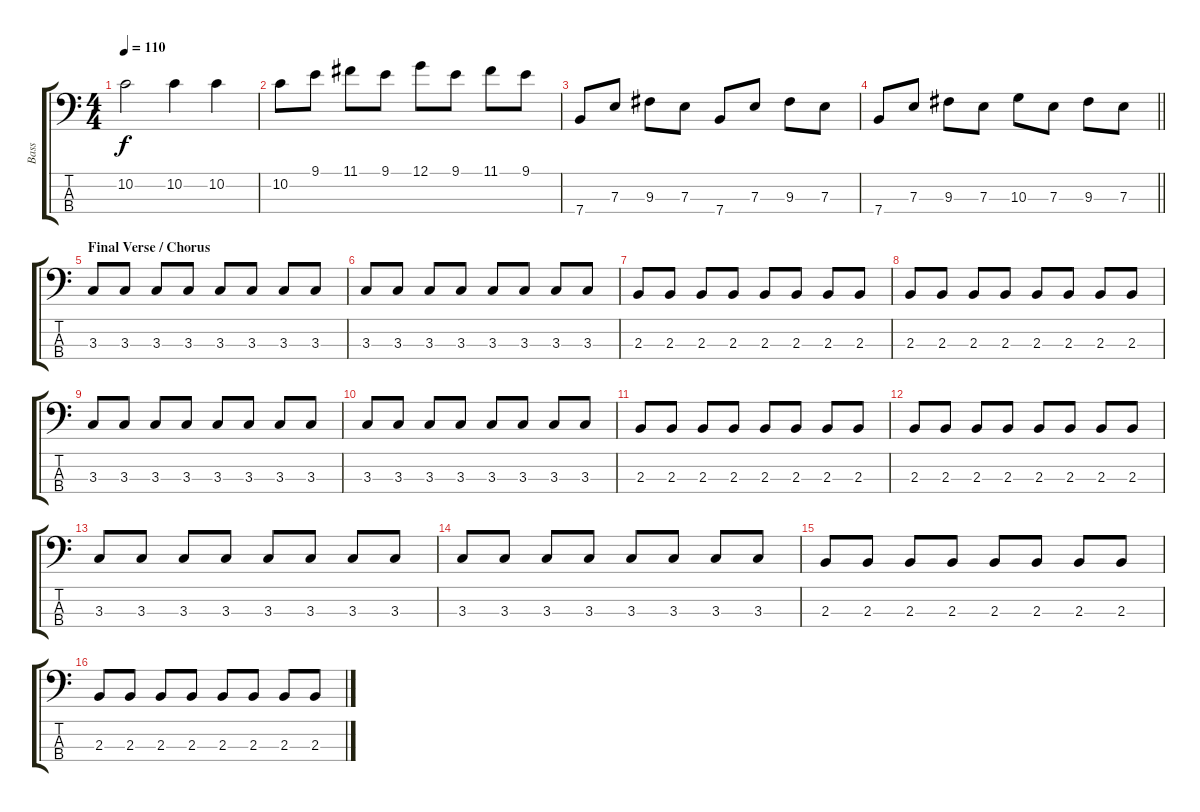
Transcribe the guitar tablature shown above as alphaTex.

\track ("Bass" "Bass") {instrument electricbassfinger}
\staff {score tabs}
\tuning (G2 D2 A1 E1) {hide}
\ts (4 4)
\tempo 110
\clef f4
\ks c
10.2.2{dy f} 10.2.4 10.2.4 |
10.2.8 9.1.8 11.1.8 9.1.8 12.1.8 9.1.8 11.1.8 9.1.8 |
7.4.8 7.3.8 9.3.8 7.3.8 7.4.8 7.3.8 9.3.8 7.3.8 |
\barLineRight lightlight
7.4.8 7.3.8 9.3.8 7.3.8 10.3.8 7.3.8 9.3.8 7.3.8 |
\section ("" "Final Verse / Chorus")
3.3.8 3.3.8 3.3.8 3.3.8 3.3.8 3.3.8 3.3.8 3.3.8 |
3.3.8 3.3.8 3.3.8 3.3.8 3.3.8 3.3.8 3.3.8 3.3.8 |
2.3.8 2.3.8 2.3.8 2.3.8 2.3.8 2.3.8 2.3.8 2.3.8 |
2.3.8 2.3.8 2.3.8 2.3.8 2.3.8 2.3.8 2.3.8 2.3.8 |
3.3.8 3.3.8 3.3.8 3.3.8 3.3.8 3.3.8 3.3.8 3.3.8 |
3.3.8 3.3.8 3.3.8 3.3.8 3.3.8 3.3.8 3.3.8 3.3.8 |
2.3.8 2.3.8 2.3.8 2.3.8 2.3.8 2.3.8 2.3.8 2.3.8 |
2.3.8 2.3.8 2.3.8 2.3.8 2.3.8 2.3.8 2.3.8 2.3.8 |
3.3.8 3.3.8 3.3.8 3.3.8 3.3.8 3.3.8 3.3.8 3.3.8 |
3.3.8 3.3.8 3.3.8 3.3.8 3.3.8 3.3.8 3.3.8 3.3.8 |
2.3.8 2.3.8 2.3.8 2.3.8 2.3.8 2.3.8 2.3.8 2.3.8 |
2.3.8 2.3.8 2.3.8 2.3.8 2.3.8 2.3.8 2.3.8 2.3.8
